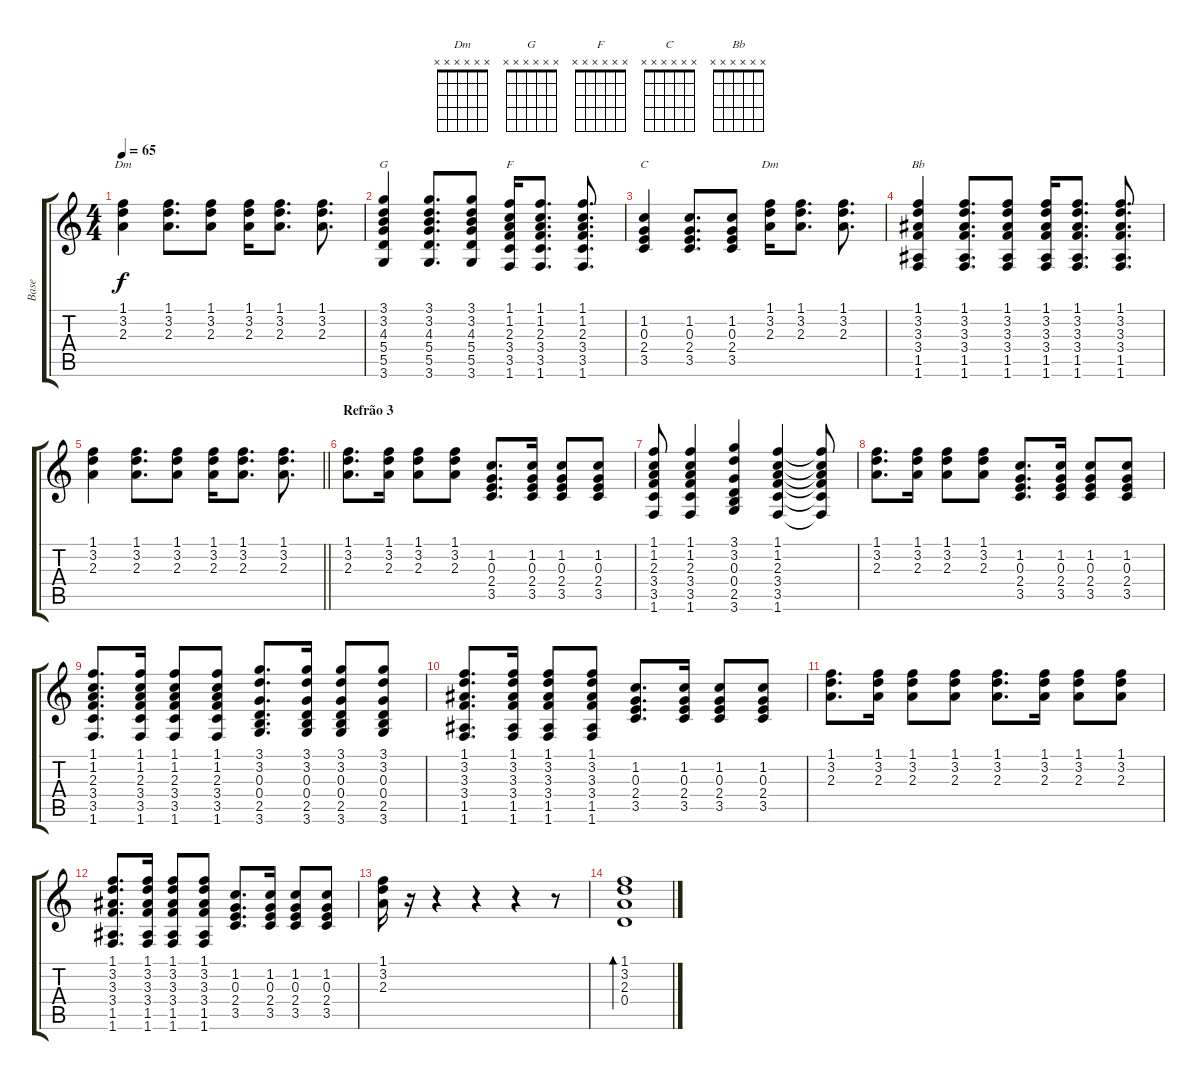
\track ("Base" "Base") {instrument acousticguitarsteel}
\staff {score tabs}
\tuning (E4 B3 G3 D3 A2 E2) {hide}
\chord ("Dm" 1 3 2 x x x)
\chord ("G" x x x x x x)
\chord ("F" x x x x x x)
\chord ("C" x x x x x x)
\chord ("Dm" x x x x x x)
\chord ("Bb" x x x x x x)
\ts (4 4)
\tempo 65
\clef g2
\ks c
(1.1 3.2 2.3).4{ch "Dm" dy f} (1.1 3.2 2.3).8{d} (1.1 3.2 2.3).8 (1.1 3.2 2.3).16 (1.1 3.2 2.3).8{d} (1.1 3.2 2.3).8{d} |
(3.1 3.2 4.3 5.4 5.5 3.6).4{ch "G"} (3.1 3.2 4.3 5.4 5.5 3.6).8{d} (3.1 3.2 4.3 5.4 5.5 3.6).8 (1.1 1.2 2.3 3.4 3.5 1.6).16{ch "F"} (1.1 1.2 2.3 3.4 3.5 1.6).8{d} (1.1 1.2 2.3 3.4 3.5 1.6).8{d} |
(1.2 0.3 2.4 3.5).4{ch "C"} (1.2 0.3 2.4 3.5).8{d} (1.2 0.3 2.4 3.5).8 (1.1 3.2 2.3).16{ch "Dm"} (1.1 3.2 2.3).8{d} (1.1 3.2 2.3).8{d} |
(1.1 3.2 3.3 3.4 1.5 1.6).4{ch "Bb"} (1.1 3.2 3.3 3.4 1.5 1.6).8{d} (1.1 3.2 3.3 3.4 1.5 1.6).8 (1.1 3.2 3.3 3.4 1.5 1.6).16 (1.1 3.2 3.3 3.4 1.5 1.6).8{d} (1.1 3.2 3.3 3.4 1.5 1.6).8{d} |
\barLineRight lightlight
(1.1 3.2 2.3).4 (1.1 3.2 2.3).8{d} (1.1 3.2 2.3).8 (1.1 3.2 2.3).16 (1.1 3.2 2.3).8{d} (1.1 3.2 2.3).8{d} |
\section ("" "Refrão 3")
(1.1 3.2 2.3).8{d} (1.1 3.2 2.3).16 (1.1 3.2 2.3).8 (1.1 3.2 2.3).8 (1.2 0.3 2.4 3.5).8{d} (1.2 0.3 2.4 3.5).16 (1.2 0.3 2.4 3.5).8 (1.2 0.3 2.4 3.5).8 |
(1.1 1.2 2.3 3.4 3.5 1.6).8 (1.1 1.2 2.3 3.4 3.5 1.6).4 (3.1 3.2 0.3 0.4 2.5 3.6).4 (1.1 1.2 2.3 3.4 3.5 1.6).4 (1.1{t} 1.2{t} 2.3{t} 3.4{t} 3.5{t} 1.6{t}).8 |
(1.1 3.2 2.3).8{d} (1.1 3.2 2.3).16 (1.1 3.2 2.3).8 (1.1 3.2 2.3).8 (1.2 0.3 2.4 3.5).8{d} (1.2 0.3 2.4 3.5).16 (1.2 0.3 2.4 3.5).8 (1.2 0.3 2.4 3.5).8 |
(1.1 1.2 2.3 3.4 3.5 1.6).8{d} (1.1 1.2 2.3 3.4 3.5 1.6).16 (1.1 1.2 2.3 3.4 3.5 1.6).8 (1.1 1.2 2.3 3.4 3.5 1.6).8 (3.1 3.2 0.3 0.4 2.5 3.6).8{d} (3.1 3.2 0.3 0.4 2.5 3.6).16 (3.1 3.2 0.3 0.4 2.5 3.6).8 (3.1 3.2 0.3 0.4 2.5 3.6).8 |
(1.1 3.2 3.3 3.4 1.5 1.6).8{d} (1.1 3.2 3.3 3.4 1.5 1.6).16 (1.1 3.2 3.3 3.4 1.5 1.6).8 (1.1 3.2 3.3 3.4 1.5 1.6).8 (1.2 0.3 2.4 3.5).8{d} (1.2 0.3 2.4 3.5).16 (1.2 0.3 2.4 3.5).8 (1.2 0.3 2.4 3.5).8 |
(1.1 3.2 2.3).8{d} (1.1 3.2 2.3).16 (1.1 3.2 2.3).8 (1.1 3.2 2.3).8 (1.1 3.2 2.3).8{d} (1.1 3.2 2.3).16 (1.1 3.2 2.3).8 (1.1 3.2 2.3).8 |
(1.1 3.2 3.3 3.4 1.5 1.6).8{d} (1.1 3.2 3.3 3.4 1.5 1.6).16 (1.1 3.2 3.3 3.4 1.5 1.6).8 (1.1 3.2 3.3 3.4 1.5 1.6).8 (1.2 0.3 2.4 3.5).8{d} (1.2 0.3 2.4 3.5).16 (1.2 0.3 2.4 3.5).8 (1.2 0.3 2.4 3.5).8 |
(1.1 3.2 2.3).16 r.16 r.4 r.4 r.4 r.8 |
(1.1 3.2 2.3 0.4).1{bd 120}
